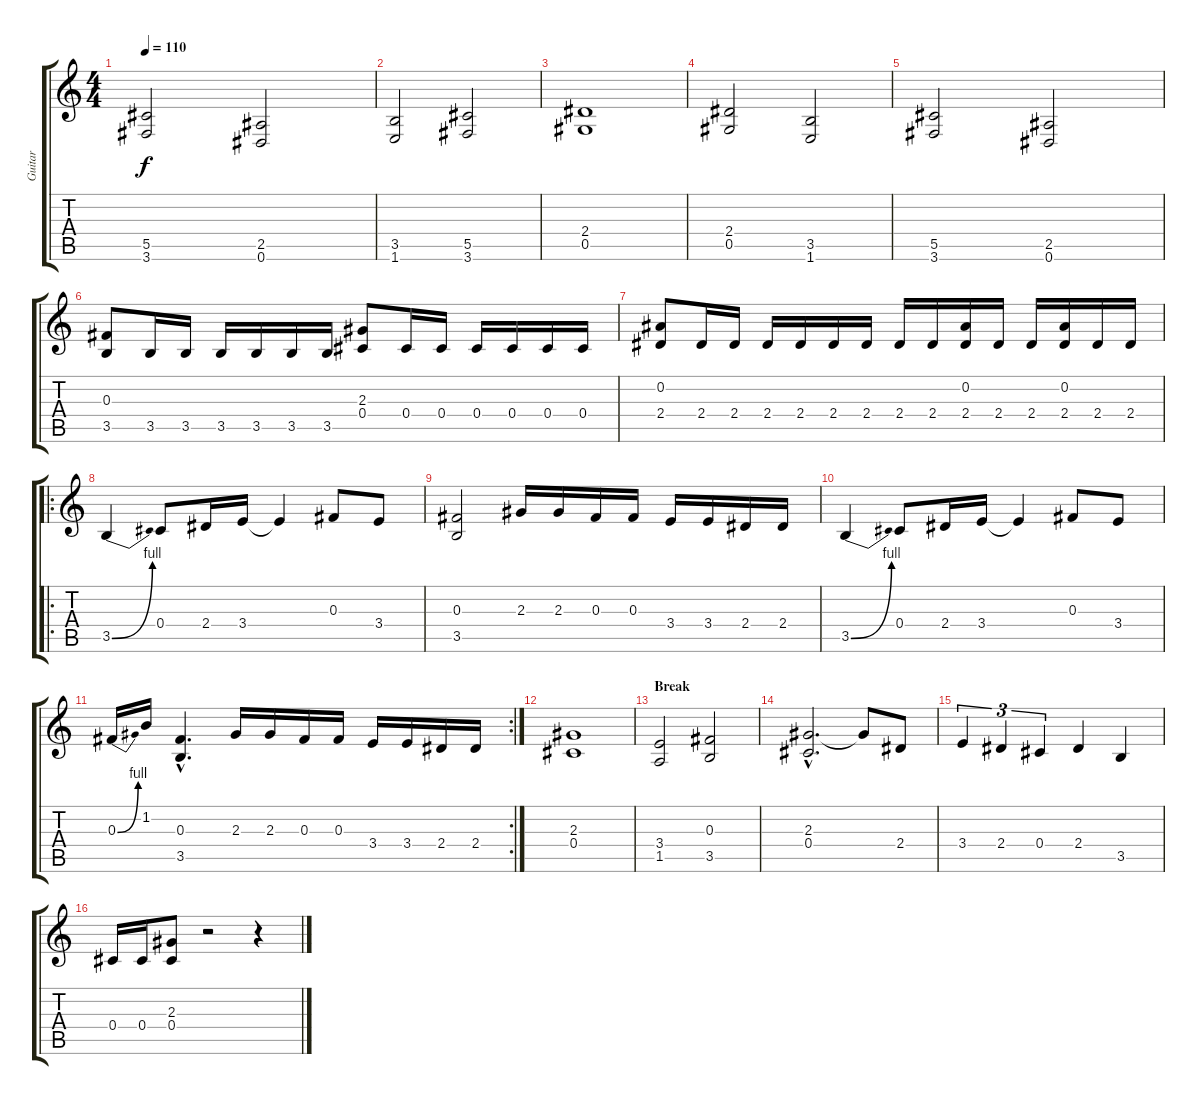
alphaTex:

\track ("Guitar" "Guitar") {instrument distortionguitar}
\staff {score tabs}
\tuning (Eb4 Bb3 Gb3 Db3 Ab2 Eb2) {hide}
\ts (4 4)
\tempo 110
\clef g2
\ks c
(5.5 3.6).2{dy f} (2.5 0.6).2 |
(3.5 1.6).2 (5.5 3.6).2 |
(2.4 0.5).1 |
(2.4 0.5).2 (3.5 1.6).2 |
(5.5 3.6).2 (2.5 0.6).2 |
(0.3 3.5).8 3.5.16 3.5.16 3.5.16 3.5.16 3.5.16 3.5.16 (2.3 0.4).8 0.4.16 0.4.16 0.4.16 0.4.16 0.4.16 0.4.16 |
(0.2 2.4).8 2.4.16 2.4.16 2.4.16 2.4.16 2.4.16 2.4.16 2.4.16 2.4.16 (0.2 2.4).16 2.4.16 2.4.16 (0.2 2.4).16 2.4.16 2.4.16 |
\ro
3.5{be (bend 0 0 60 4)}.4 0.4.8 2.4.16 3.4.16 3.4{t}.4 0.3.8 3.4.8 |
(0.3 3.5).2 2.3.16 2.3.16 0.3.16 0.3.16 3.4.16 3.4.16 2.4.16 2.4.16 |
3.5{be (bend 0 0 60 4)}.4 0.4.8 2.4.16 3.4.16 3.4{t}.4 0.3.8 3.4.8 |
\rc 2
0.3{be (bend 0 0 60 4)}.16 1.2.16 (0.3{hac} 3.5{hac}).4{d} 2.3.16 2.3.16 0.3.16 0.3.16 3.4.16 3.4.16 2.4.16 2.4.16 |
(2.3 0.4).1 |
\section ("" "Break")
(3.4 1.5).2 (0.3 3.5).2 |
(2.3{hac} 0.4{hac}).2{d} 2.3{t}.8 2.4.8 |
3.4.4{tu (3 2)} 2.4.4{tu (3 2)} 0.4.4{tu (3 2)} 2.4.4 3.5.4 |
0.4.16 0.4.16 (2.3 0.4).8 r.2 r.4
